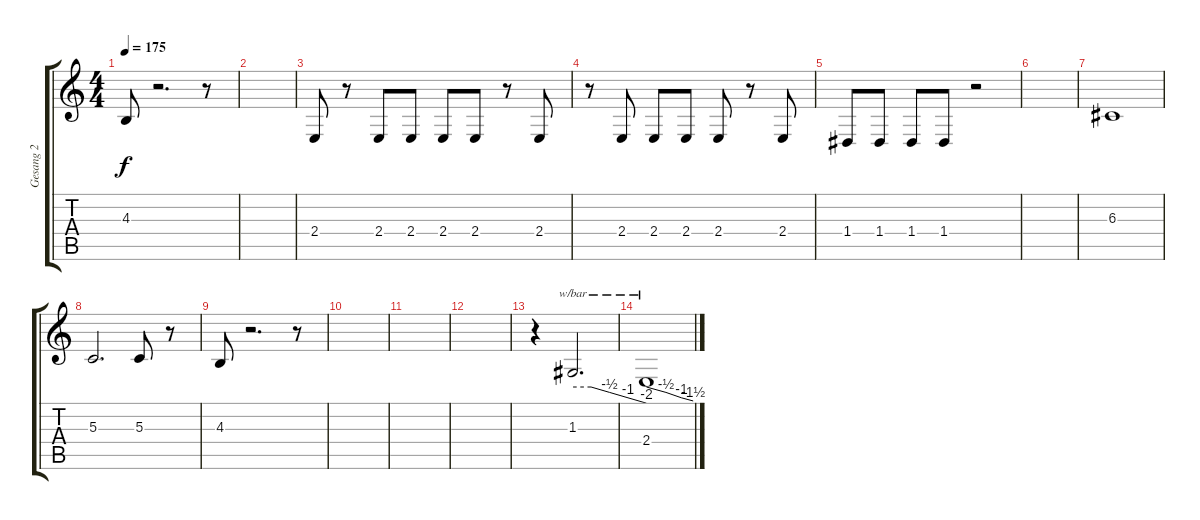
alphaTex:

\track ("Gesang 2" "Gesang 2") {instrument lead6voice}
\staff {score tabs}
\tuning (E4 B3 G3 D3 A2 E2) {hide}
\ts (4 4)
\tempo 175
\clef g2
\ks c
4.3.8{dy f} r.2{d} r.8 |
|
2.4.8 r.8 2.4.8 2.4.8 2.4.8 2.4.8 r.8 2.4.8 |
r.8 2.4.8 2.4.8 2.4.8 2.4.8 r.8 2.4.8 |
1.4.8 1.4.8 1.4.8 1.4.8 r.2 |
|
6.3.1 |
5.3.2{d} 5.3.8 r.8 |
4.3.8 r.2{d} r.8 |
|
|
|
r.4 1.3.2{d tbe (custom default 0 0 15 0 30 -2 45 -4 60 -8)} |
2.4.1{tbe (custom default 0 0 25 -2 45 -4 60 -6)}
